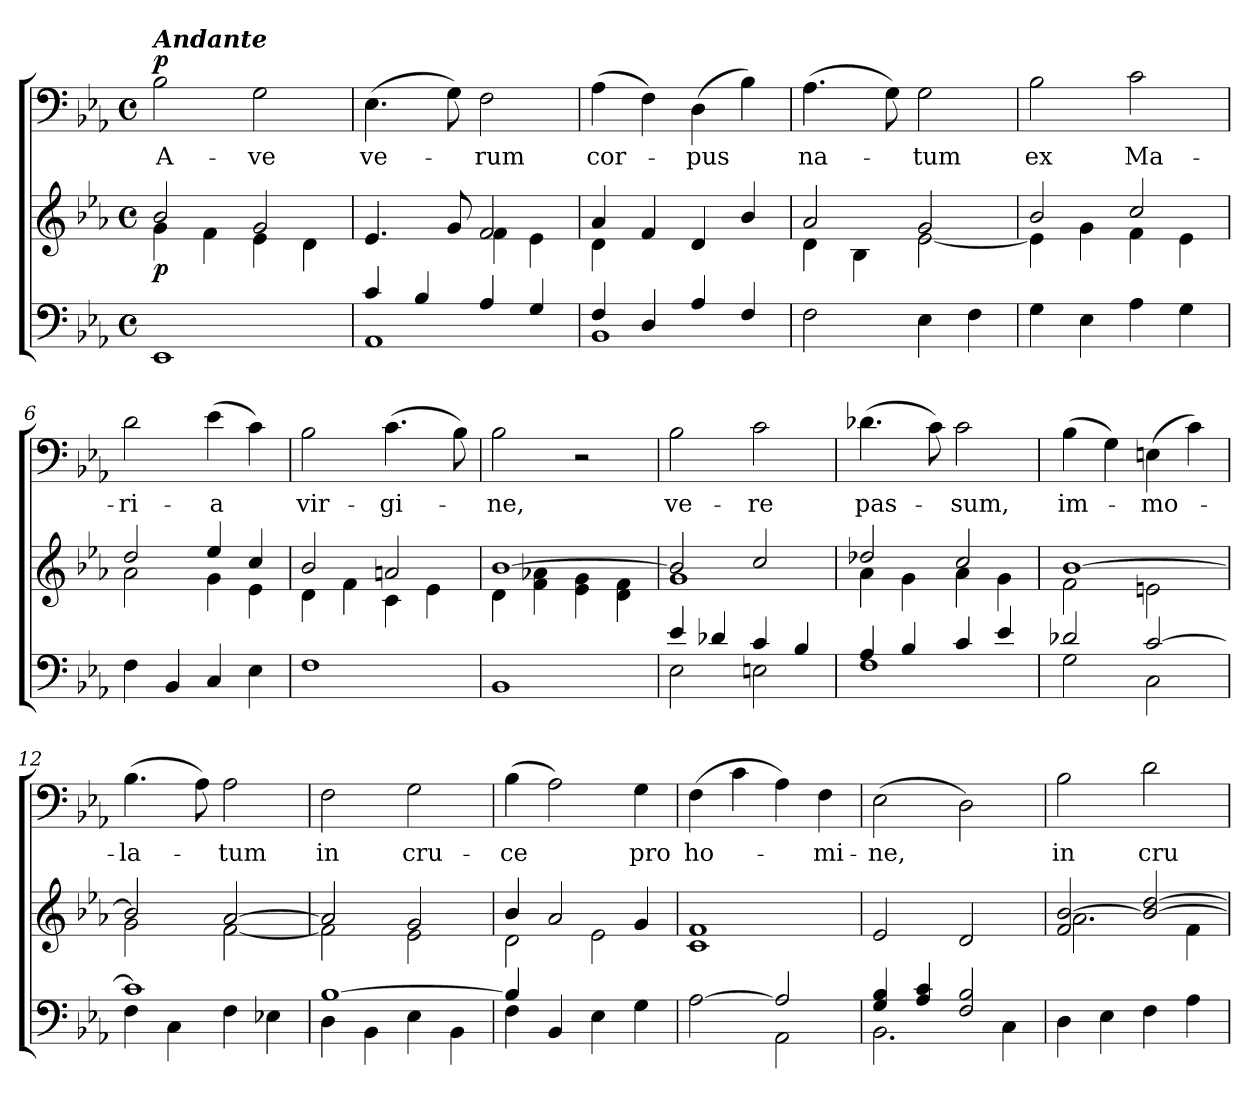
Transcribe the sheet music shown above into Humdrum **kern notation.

**kern	**kern	**dynam	**kern	**text	**dynam
*part2	*part2	*part2	*part1	*part1	*part1
*staff3	*staff2	*staff2/3	*staff1	*staff1	*staff1
*clefF4	*clefG2	*	*clefF4	*	*
*k[b-e-a-]	*k[b-e-a-]	*	*k[b-e-a-]	*	*
*E-:	*E-:	*	*E-:	*	*
*M4/4	*M4/4	*	*M4/4	*	*
*met(c)	*met(c)	*	*met(c)	*	*
=1	=1	=1	=1	=1	=1
*	*^	*	*	*	*
!	!	!	!	!LO:TX:a:Bi:t=Andante	!	!
!	!	!	!LO:DY:b	!	!LO:LY:b	!LO:DY:a
1EE-	2b-/	4g\	p	2B-\	A-	p
.	.	4f\	.	.	.	.
!	!	!	!	!	!LO:LY:b	!
.	2g/	4e-\	.	2G\	-ve	.
.	.	4d\	.	.	.	.
=2	=2	=2	=2	=2	=2	=2
*^	*	*	*	*	*	*
!	!	!	!	!	!	!LO:LY:b	!
4c/	1AA-	4.e-/	2ryy	.	(>4.E-\	ve-	.
4B-/	.	.	.	.	.	.	.
.	.	8g/	.	.	8G\)	.	.
!	!	!	!	!	!	!LO:LY:b	!
4A-/	.	2f/	4f\	.	2F\	-rum	.
4G/	.	.	4e-\	.	.	.	.
=3	=3	=3	=3	=3	=3	=3	=3
!	!	!	!	!	!	!LO:LY:b	!
4F/	1BB-	4a-/	4d\	.	(>4A-\	cor-	.
4D/	.	4f/	2.ryy	.	4F\)	.	.
!	!	!	!	!	!	!LO:LY:b	!
4A-/	.	4d/	.	.	(>4D\	-pus	.
4F/	.	4b-/	.	.	4B-\)	.	.
*v	*v	*	*	*	*	*	*
=4	=4	=4	=4	=4	=4	=4
!	!	!	!	!	!LO:LY:b	!
2F\	2a-/	4d\	.	(>4.A-\	na-	.
.	.	4B-\	.	.	.	.
.	.	.	.	8G\)	.	.
!	!	!	!	!	!LO:LY:b	!
4E-\	2g/	[<2e-\	.	2G\	-tum	.
4F\	.	.	.	.	.	.
=5	=5	=5	=5	=5	=5	=5
!	!	!	!	!	!LO:LY:b	!
4G\	2b-/	4e-\]	.	2B-\	ex	.
4E-\	.	4g\	.	.	.	.
!	!	!	!	!	!LO:LY:b	!
4A-\	2cc/	4f\	.	2c\	Ma-	.
4G\	.	4e-\	.	.	.	.
!!LO:LB:g=z
=6	=6	=6	=6	=6	=6	=6
!	!	!	!	!	!LO:LY:b	!
4F\	2dd/	2a-\	.	2d\	-ri-	.
4BB-/	.	.	.	.	.	.
!	!	!	!	!	!LO:LY:b	!
4C/	4ee-/	4g\	.	(>4e-\	-a	.
4E-\	4cc/	4e-\	.	4c\)	.	.
=7	=7	=7	=7	=7	=7	=7
!	!	!	!	!	!LO:LY:b	!
1F	2b-/	4d\	.	2B-\	vir-	.
.	.	4f\	.	.	.	.
!	!	!	!	!	!LO:LY:b	!
.	2an/	4c\	.	(>4.c\	-gi-	.
.	.	4e-\	.	.	.	.
.	.	.	.	8B-\)	.	.
=8	=8	=8	=8	=8	=8	=8
!	!	!	!	!	!LO:LY:b	!
1BB-	[>1b-	4d\	.	2B-\	-ne,	.
.	.	4f\ 4a-X\	.	.	.	.
.	.	4e-\ 4g\	.	2r	.	.
.	.	4d\ 4f\	.	.	.	.
=9	=9	=9	=9	=9	=9	=9
*^	*	*	*	*	*	*
!	!	!	!	!	!	!LO:LY:b	!
4e-/	2E-\	2b-/]	1g	.	2B-\	ve-	.
4d-X/	.	.	.	.	.	.	.
!	!	!	!	!	!	!LO:LY:b	!
4c/	2En\	2cc/	.	.	2c\	-re	.
4B-/	.	.	.	.	.	.	.
=10	=10	=10	=10	=10	=10	=10	=10
!	!	!	!	!	!	!LO:LY:b	!
4A-/	1F	2dd-X/	4a-\	.	(>4.d-X\	pas-	.
4B-/	.	.	4g\	.	.	.	.
.	.	.	.	.	8c\)	.	.
!	!	!	!	!	!	!LO:LY:b	!
4c/	.	2cc/	4a-\	.	2c\	-sum,	.
4e-/	.	.	4g\	.	.	.	.
!!LO:LB:g=z
=11	=11	=11	=11	=11	=11	=11	=11
!	!	!	!	!	!	!LO:LY:b	!
2d-X/	2G\	[>1b-	2f\	.	(>4B-\	im-	.
.	.	.	.	.	4G\)	.	.
!	!	!	!	!	!	!LO:LY:b	!
[>2c/	2C\	.	2en\	.	(>4En\	-mo-	.
.	.	.	.	.	4c\)	.	.
=12	=12	=12	=12	=12	=12	=12	=12
!	!	!	!	!	!	!LO:LY:b	!
1c]	4F\	2b-/]	2g\	.	(>4.B-\	-la-	.
.	4C\	.	.	.	.	.	.
.	.	.	.	.	8A-\)	.	.
!	!	!	!	!	!	!LO:LY:b	!
.	4F\	[>2a-/	[<2f\	.	2A-\	-tum	.
.	4E-X\	.	.	.	.	.	.
=13	=13	=13	=13	=13	=13	=13	=13
!	!	!	!	!	!	!LO:LY:b	!
[>1B-	4D\	2a-/]	2f\]	.	2F\	in	.
.	4BB-\	.	.	.	.	.	.
!	!	!	!	!	!	!LO:LY:b	!
.	4E-\	2g/	2e-\	.	2G\	cru-	.
.	4BB-\	.	.	.	.	.	.
=14	=14	=14	=14	=14	=14	=14	=14
!	!	!	!	!	!	!LO:LY:b	!
4B-/]	4F\	4b-/	2d\	.	(>4B-\	-ce	.
4ryy	4BB-/	2a-/	.	.	2A-\)	.	.
2ryy	4E-\	.	2e-\	.	.	.	.
!	!	!	!	!	!	!LO:LY:b	!
.	4G\	4g/	.	.	4G\	pro	.
=15	=15	=15	=15	=15	=15	=15	=15
!	!	!	!	!	!	!LO:LY:b	!
[>2A-\	2ryy	1f	1c	.	(>4F\	ho-	.
.	.	.	.	.	4c\	.	.
2A-/]	2AA-\	.	.	.	4A-\)	.	.
!	!	!	!	!	!	!LO:LY:b	!
.	.	.	.	.	4F\	-mi-	.
*	*	*v	*v	*	*	*	*
=16	=16	=16	=16	=16	=16	=16
!	!	!	!	!	!LO:LY:b	!
4G/ 4B-/	2.BB-\	2e-/	.	(>2E-\	-ne,	.
4A-/ 4c/	.	.	.	.	.	.
2F/ 2B-/	.	2d/	.	2D\)	.	.
.	4C\	.	.	.	.	.
!!LO:PB:g=z
=17	=17	=17	=17	=17	=17	=17
*	*	*^	*	*	*	*
!	!	!	!	!	!	!LO:LY:b	!
*v	*v	*	*	*	*	*	*
4D\	2f/ [>2b-/	2.a-\	.	2B-\	in	.
4E-\	.	.	.	.	.	.
!	!	!	!	!	!LO:LY:b	!
4F\	2b-/_ [>2dd/	.	.	2d\	cru-	.
4A-\	.	4f\	.	.	.	.
*	*v	*v	*	*	*	*
=	=	=	=	=	=
*-	*-	*-	*-	*-	*-
